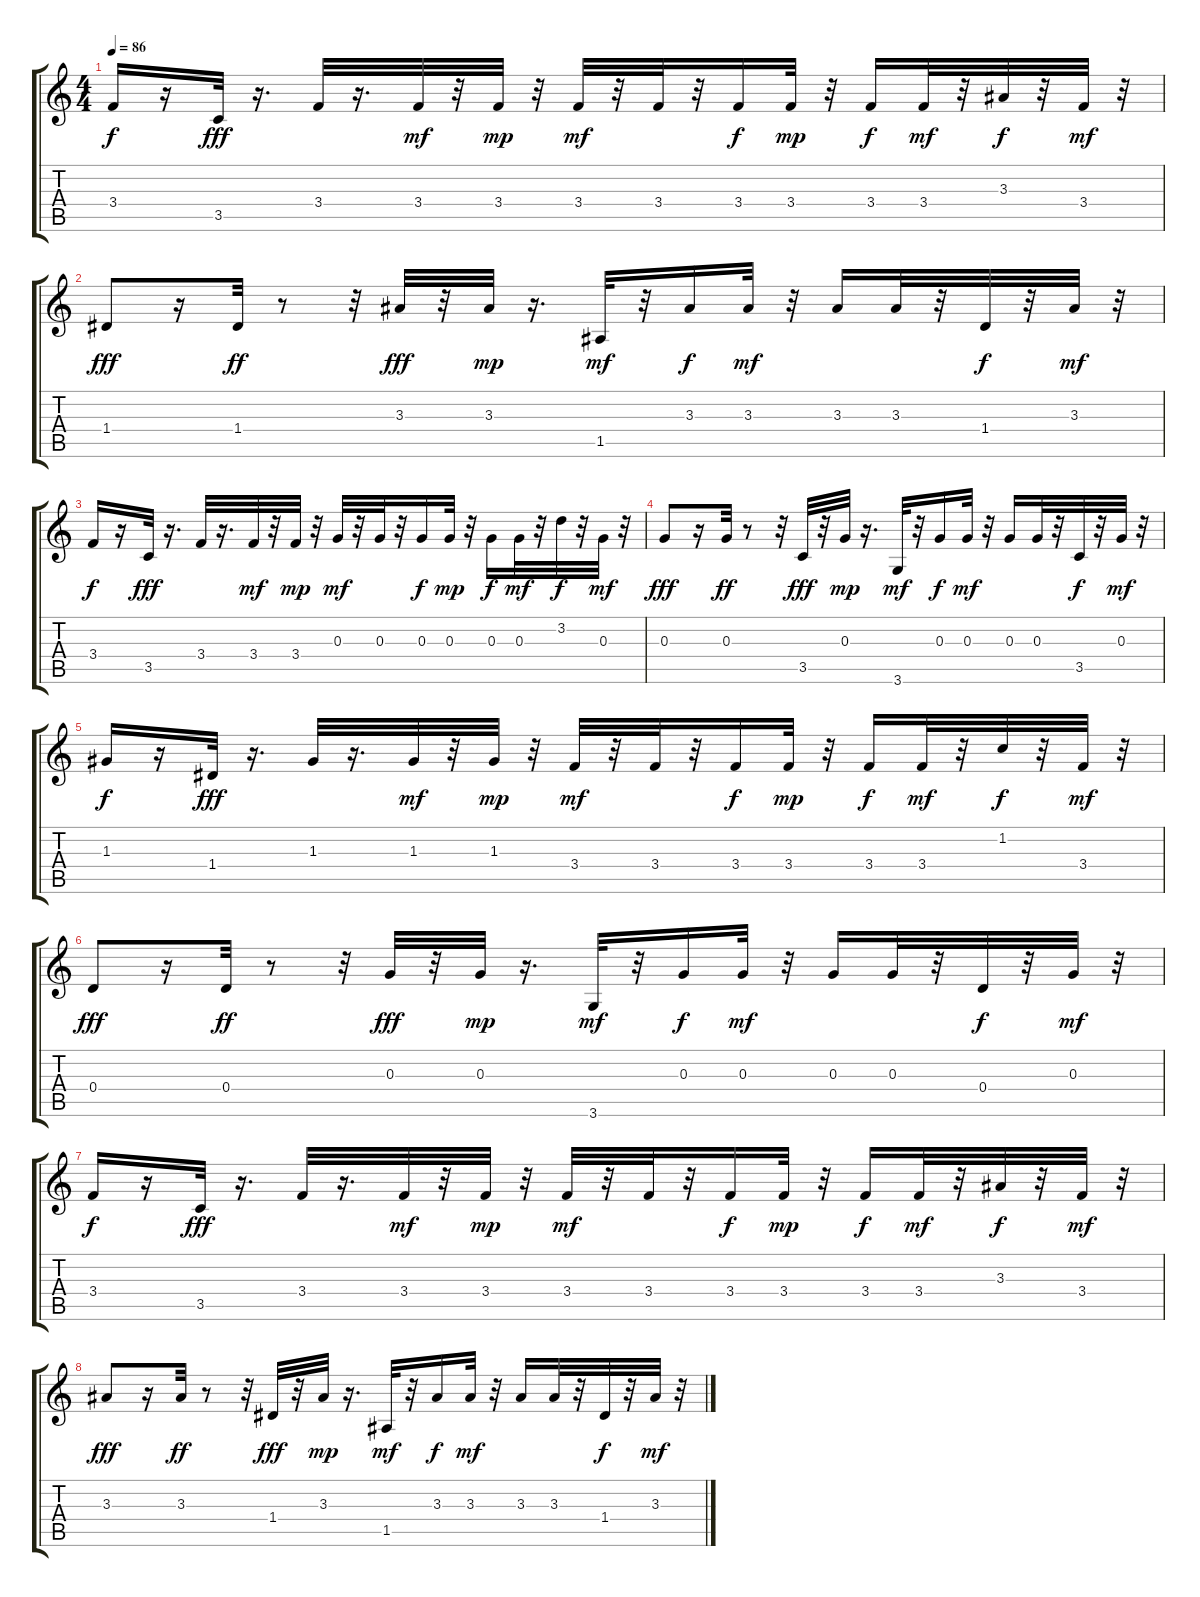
\track "" {instrument electricguitarmuted}
\staff {score tabs}
\tuning (E4 B3 G3 D3 A2 E2) {hide}
\ts (4 4)
\tempo 86
\clef g2
\ks c
3.4.16{dy f} r.16 3.5.32{dy fff} r.16{d} 3.4.32 r.16{d} 3.4.32{dy mf} r.32 3.4.32{dy mp} r.32 3.4.32{dy mf} r.32 3.4.32 r.32 3.4.16{dy f} 3.4.32{dy mp} r.32 3.4.16{dy f} 3.4.32{dy mf} r.32 3.3.32{dy f} r.32 3.4.32{dy mf} r.32 |
1.4.8{dy fff} r.16 1.4.32{dy ff} r.8 r.32 3.3.32{dy fff} r.32 3.3.32{dy mp} r.16{d} 1.5.32{dy mf} r.32 3.3.16{dy f} 3.3.32{dy mf} r.32 3.3.16 3.3.32 r.32 1.4.32{dy f} r.32 3.3.32{dy mf} r.32 |
3.4.16{dy f} r.16 3.5.32{dy fff} r.16{d} 3.4.32 r.16{d} 3.4.32{dy mf} r.32 3.4.32{dy mp} r.32 0.3.32{dy mf} r.32 0.3.32 r.32 0.3.16{dy f} 0.3.32{dy mp} r.32 0.3.16{dy f} 0.3.32{dy mf} r.32 3.2.32{dy f} r.32 0.3.32{dy mf} r.32 |
0.3.8{dy fff} r.16 0.3.32{dy ff} r.8 r.32 3.5.32{dy fff} r.32 0.3.32{dy mp} r.16{d} 3.6.32{dy mf} r.32 0.3.16{dy f} 0.3.32{dy mf} r.32 0.3.16 0.3.32 r.32 3.5.32{dy f} r.32 0.3.32{dy mf} r.32 |
1.3.16{dy f} r.16 1.4.32{dy fff} r.16{d} 1.3.32 r.16{d} 1.3.32{dy mf} r.32 1.3.32{dy mp} r.32 3.4.32{dy mf} r.32 3.4.32 r.32 3.4.16{dy f} 3.4.32{dy mp} r.32 3.4.16{dy f} 3.4.32{dy mf} r.32 1.2.32{dy f} r.32 3.4.32{dy mf} r.32 |
0.4.8{dy fff} r.16 0.4.32{dy ff} r.8 r.32 0.3.32{dy fff} r.32 0.3.32{dy mp} r.16{d} 3.6.32{dy mf} r.32 0.3.16{dy f} 0.3.32{dy mf} r.32 0.3.16 0.3.32 r.32 0.4.32{dy f} r.32 0.3.32{dy mf} r.32 |
3.4.16{dy f} r.16 3.5.32{dy fff} r.16{d} 3.4.32 r.16{d} 3.4.32{dy mf} r.32 3.4.32{dy mp} r.32 3.4.32{dy mf} r.32 3.4.32 r.32 3.4.16{dy f} 3.4.32{dy mp} r.32 3.4.16{dy f} 3.4.32{dy mf} r.32 3.3.32{dy f} r.32 3.4.32{dy mf} r.32 |
3.3.8{dy fff} r.16 3.3.32{dy ff} r.8 r.32 1.4.32{dy fff} r.32 3.3.32{dy mp} r.16{d} 1.5.32{dy mf} r.32 3.3.16{dy f} 3.3.32{dy mf} r.32 3.3.16 3.3.32 r.32 1.4.32{dy f} r.32 3.3.32{dy mf} r.32
